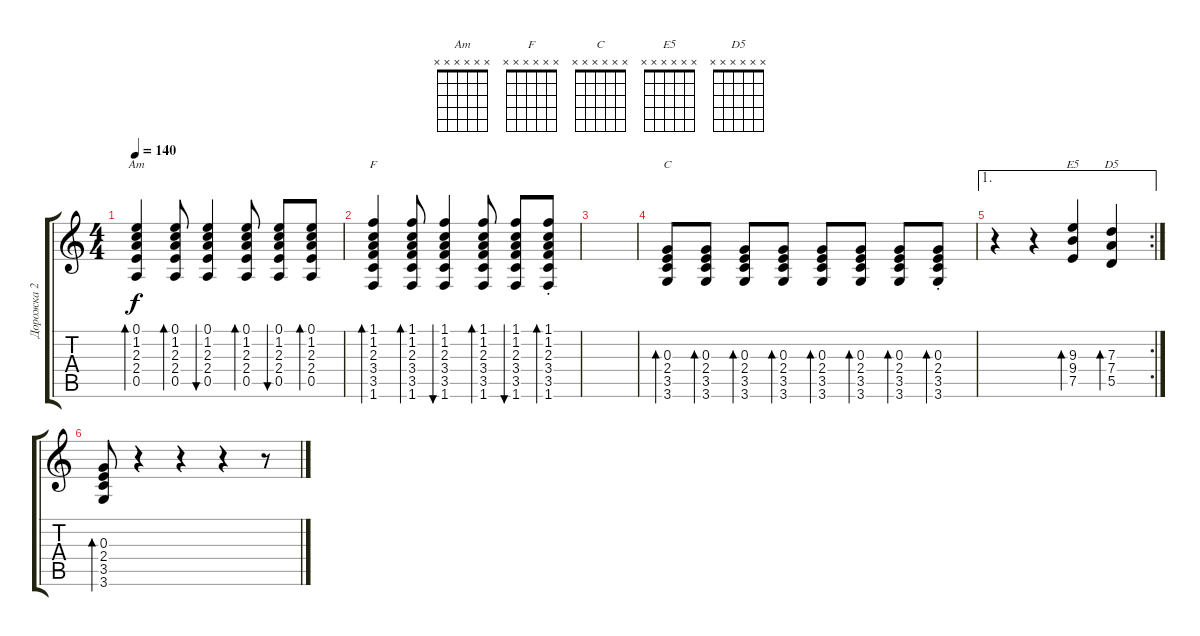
\track ("Дорожка 2" "Дорожка 2") {instrument acousticguitarsteel}
\staff {score tabs}
\tuning (E4 B3 G3 D3 A2 E2) {hide}
\chord ("Am" x x x x x x)
\chord ("F" x x x x x x)
\chord ("C" x x x x x x)
\chord ("E5" x x x x x x)
\chord ("D5" x x x x x x)
\ts (4 4)
\tempo 140
\clef g2
\ks c
(0.1 1.2 2.3 2.4 0.5).4{bd 60 ch "Am" dy f instrument acousticguitarsteel} (0.1 1.2 2.3 2.4 0.5).8{bd 60} (0.1 1.2 2.3 2.4 0.5).4{bu 60} (0.1 1.2 2.3 2.4 0.5).8{bd 60} (0.1 1.2 2.3 2.4 0.5).8{bu 60} (0.1 1.2 2.3 2.4 0.5).8{bd 60} |
(1.1 1.2 2.3 3.4 3.5 1.6).4{bd 60 ch "F" instrument acousticguitarsteel} (1.1 1.2 2.3 3.4 3.5 1.6).8{bd 60} (1.1 1.2 2.3 3.4 3.5 1.6).4{bu 60} (1.1 1.2 2.3 3.4 3.5 1.6).8{bd 60} (1.1 1.2 2.3 3.4 3.5 1.6).8{bu 60} (1.1 1.2{st} 2.3 3.4 3.5 1.6).8{bd 60} |
|
(0.3 2.4 3.5 3.6).8{bd 60 ch "C"} (0.3 2.4 3.5 3.6).8{bd 60} (0.3 2.4 3.5 3.6).8{bd 60} (0.3 2.4 3.5 3.6).8{bd 60} (0.3 2.4 3.5 3.6).8{bd 60} (0.3 2.4 3.5 3.6).8{bd 60} (0.3 2.4 3.5 3.6).8{bd 60} (0.3 2.4{st} 3.5 3.6).8{bd 60} |
\ae 1
\rc 2
r.4 r.4 (9.3 9.4 7.5).4{bd 60 ch "E5"} (7.3 7.4 5.5).4{bd 60 ch "D5"} |
(0.3 2.4 3.5 3.6).8{bd 60} r.4 r.4 r.4 r.8
